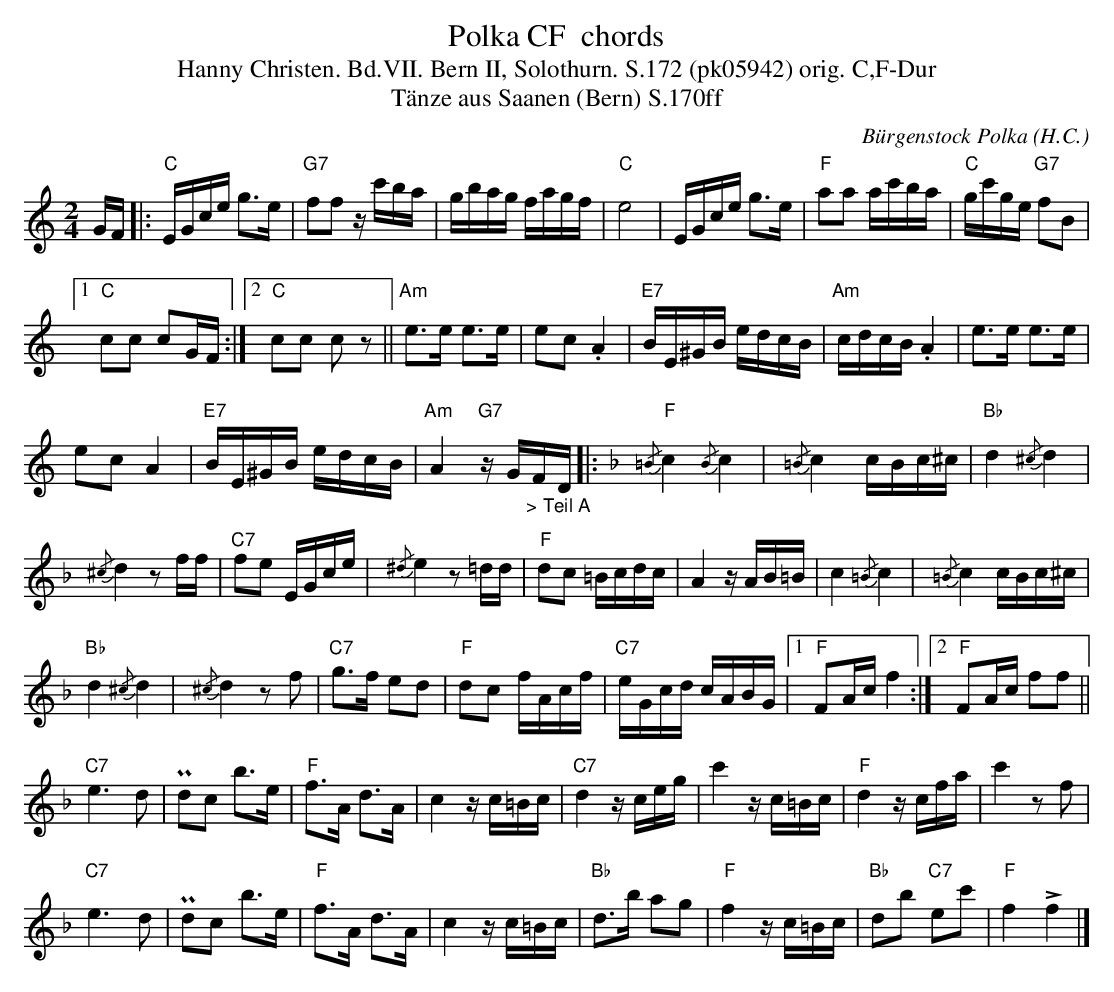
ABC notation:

X:1
T: Polka CF  chords
T:Hanny Christen. Bd.VII. Bern II, Solothurn. S.172 (pk05942) orig. C,F-Dur
T: T\"anze aus Saanen (Bern) S.170ff
C: B\"urgenstock Polka (H.C.)
M:2/4
L:1/16
K:C %%MIDI gchordon
GF |: "C"EGce g3e | "G7"f2f2 zc'ba | gbag fagf | "C"e8 | EGce g3e | "F"a2a2 ac'ba | "C"gc'ge "G7"f2B2 |1
"C"c2c2 c2GF :|2 "C"c2c2 c2z2 || "Am"e3e e3e | e2c2 .A4 | "E7"BE^GB edcB | "Am"cdcB .A4 | e3e e3e |
e2c2A4 | "E7"BE^GB edcB | "Am"A4 "G7"zG"_> Teil A"FD |: [K:F] {/=B}"F"c4 {/B}c4 | {/=B}c4 cBc^c | "Bb"d4 {/^c}d4 |
{/^c}d4z2ff | "C7"f2e2 EGce | {/^d}e4 z2=dd | "F"d2c2 =Bcdc | A4 zAB=B | c4 {/=B}c4 | {/=B}c4 cBc^c |
"Bb"d4 {/^c}d4 | {/^c}d4 z2f2 | "C7"g3f e2d2 | "F"d2c2 fAcf | "C7"eGcd cABG |1 "F"F2Ac f4 :|2 "F"F2Ac f2f2 ||
"C7"e6d2 | Pd2c2 b3e | "F"f3A d3A | c4 zc=Bc | "C7"d4 zceg | c'4 zc=Bc | "F"d4 zcfa | c'4 z2f2 |
"C7"e6d2 | Pd2c2 b3e | "F"f3A d3A | c4 zc=Bc | "Bb"d3b a2g2 | "F"f4 zc=Bc | "Bb"d2b2 "C7"e2c'2 | "F"f4 +>+f4 |]
